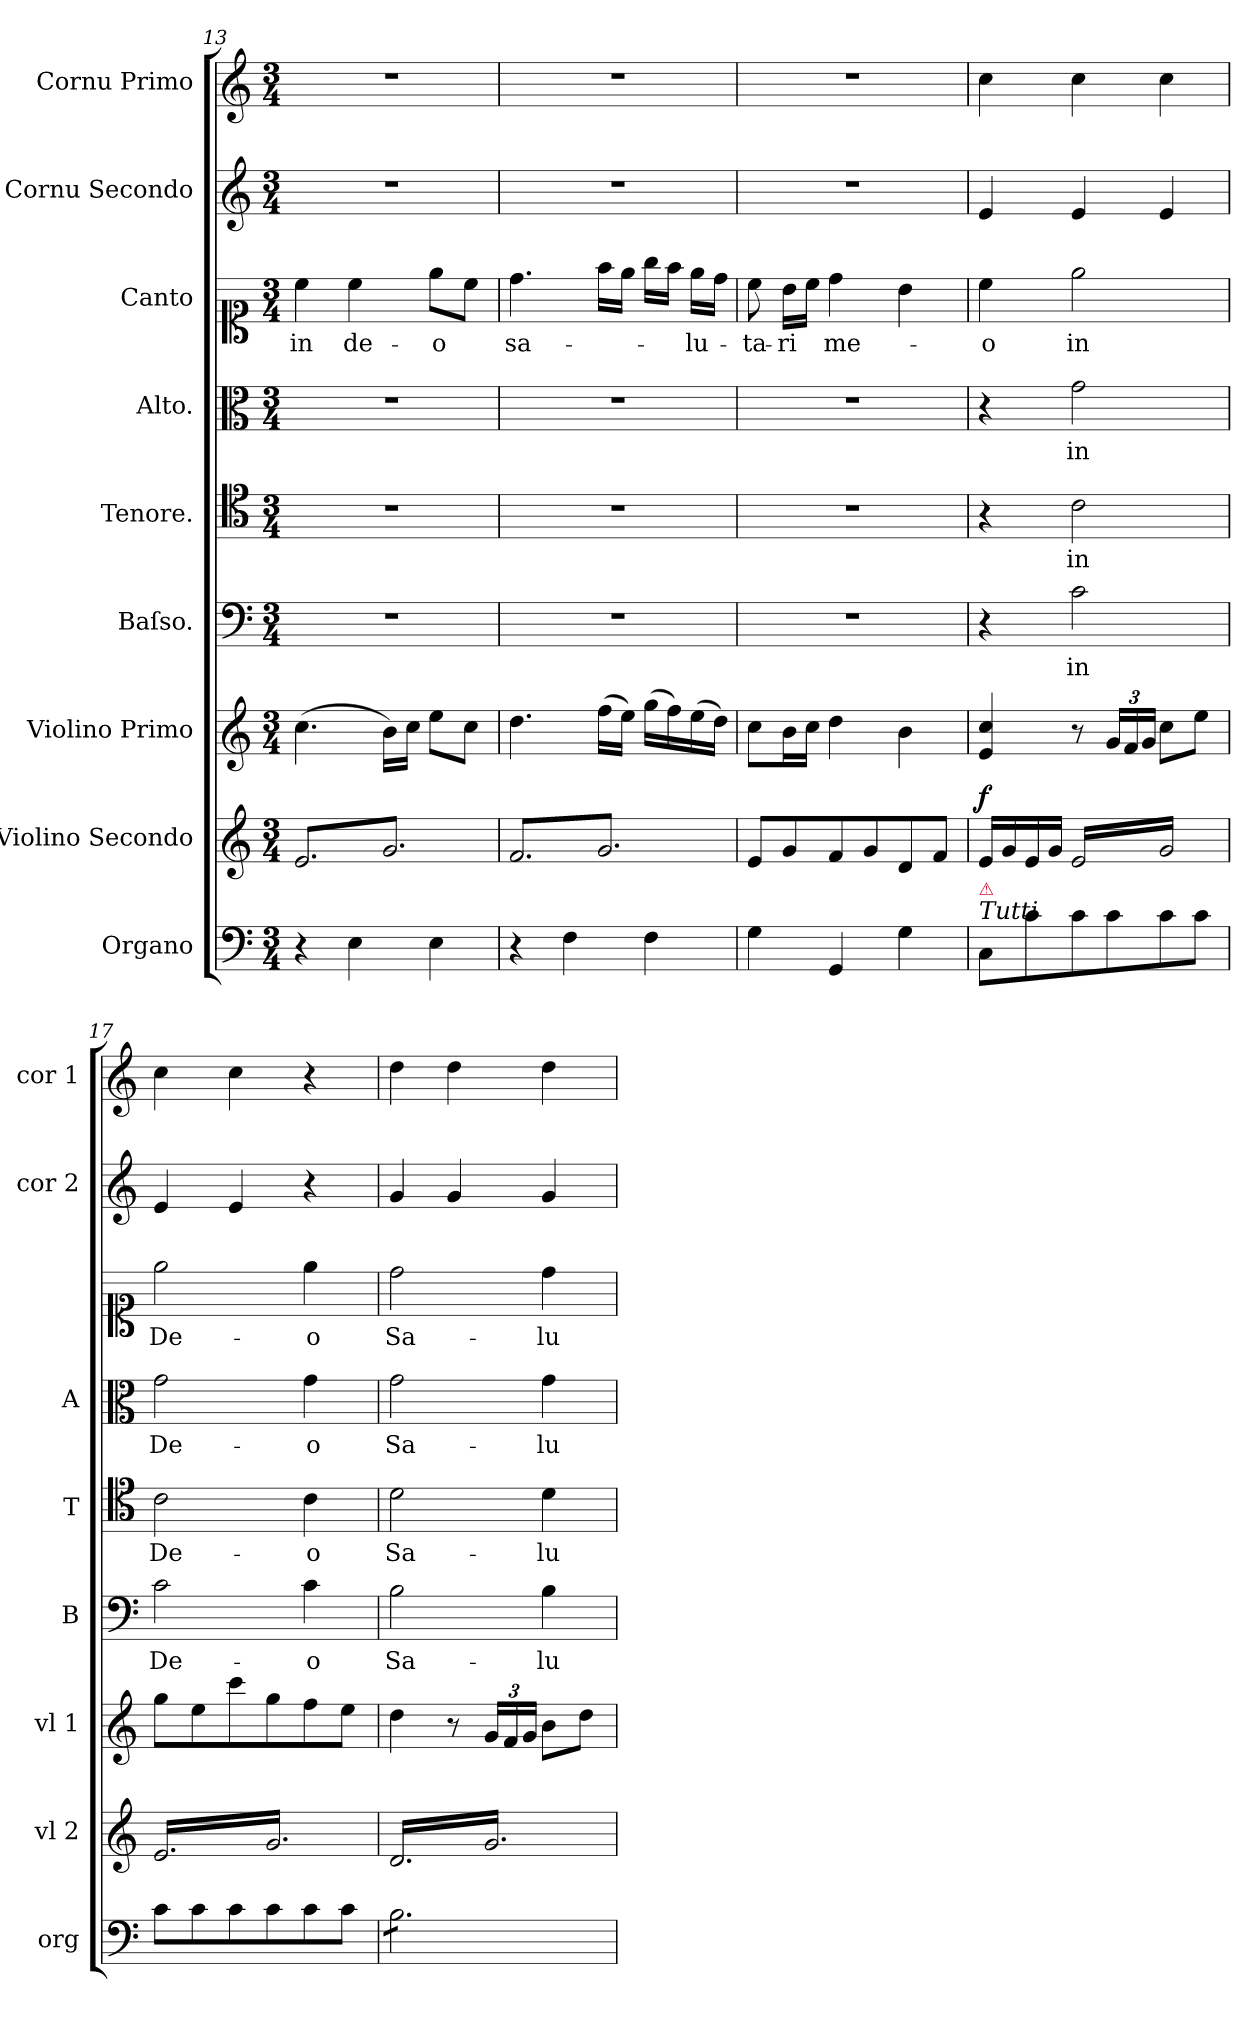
**kern	**kern	**dynam	**kern	**dynam	**kern	**text	**kern	**text	**kern	**text	**kern	**text	**kern	**kern
*part9	*part8	*part8	*part7	*part7	*part6	*part6	*part5	*part5	*part4	*part4	*part3	*part3	*part2	*part1
*staff9	*staff8	*staff8	*staff7	*staff7	*staff6	*staff6	*staff5	*staff5	*staff4	*staff4	*staff3	*staff3	*staff2	*staff1
*I"Organo	*I"Violino Secondo	*	*I"Violino Primo	*	*I"Baſso.	*	*I"Tenore.	*	*I"Alto.	*	*I"Canto	*	*I"Cornu Secondo	*I"Cornu Primo
*I'org	*I'vl 2	*	*I'vl 1	*	*I'B	*	*I'T	*	*I'A	*	*	*	*I'cor 2	*I'cor 1
*clefF4	*clefG2	*	*clefG2	*	*clefF4	*	*clefC4	*	*clefC3	*	*clefC1	*	*clefG2	*clefG2
*k[]	*k[]	*	*k[]	*	*k[]	*	*k[]	*	*k[]	*	*k[]	*	*k[]	*k[]
*C:	*C:	*	*C:	*	*C:	*	*C:	*	*C:	*	*C:	*	*C:	*C:
*M3/4	*M3/4	*	*M3/4	*	*M3/4	*	*M3/4	*	*M3/4	*	*M3/4	*	*M3/4	*M3/4
=13	=13	=13	=13	=13	=13	=13	=13	=13	=13	=13	=13	=13	=13	=13
*	*tremolo	*	*	*	*	*	*	*	*	*	*	*	*	*
4r	8e/L	.	(4.cc\	.	2.r	.	2.r	.	2.r	.	4cc\	in	2.r	2.r
.	8g/	.	.	.	.	.	.	.	.	.	.	.	.	.
4E\	8e/	.	.	.	.	.	.	.	.	.	4cc\	de-	.	.
.	8g/	.	16b\LL)	.	.	.	.	.	.	.	.	.	.	.
.	.	.	16cc\JJ	.	.	.	.	.	.	.	.	.	.	.
4E\	8e/	.	8ee\L	.	.	.	.	.	.	.	8ee\L	-o	.	.
.	8g/J	.	8cc\J	.	.	.	.	.	.	.	8cc\J	.	.	.
=14	=14	=14	=14	=14	=14	=14	=14	=14	=14	=14	=14	=14	=14	=14
4r	8f/L	.	4.dd\	.	2.r	.	2.r	.	2.r	.	4.dd\	sa-	2.r	2.r
.	8g/	.	.	.	.	.	.	.	.	.	.	.	.	.
4F\	8f/	.	.	.	.	.	.	.	.	.	.	.	.	.
.	8g/	.	(16ff\LL	.	.	.	.	.	.	.	16ff\LL	.	.	.
.	.	.	16ee\JJ)	.	.	.	.	.	.	.	16ee\JJ	.	.	.
4F\	8f/	.	(16gg\LL	.	.	.	.	.	.	.	16gg\LL	.	.	.
.	.	.	16ff\)	.	.	.	.	.	.	.	16ff\JJ	.	.	.
.	8g/J	.	(16ee\	.	.	.	.	.	.	.	16ee\LL	-lu-	.	.
*	*Xtremolo	*	*	*	*	*	*	*	*	*	*	*	*	*
.	.	.	16dd\JJ)	.	.	.	.	.	.	.	16dd\JJ	.	.	.
=15	=15	=15	=15	=15	=15	=15	=15	=15	=15	=15	=15	=15	=15	=15
4G\	8e/L	.	8cc\L	.	2.r	.	2.r	.	2.r	.	8cc\	-ta-	2.r	2.r
.	8g/	.	16b\L	.	.	.	.	.	.	.	16b\LL	-ri	.	.
.	.	.	16cc\JJ	.	.	.	.	.	.	.	16cc\JJ	.	.	.
4GG/	8f/	.	4dd\	.	.	.	.	.	.	.	4dd\	me-	.	.
.	8g/	.	.	.	.	.	.	.	.	.	.	.	.	.
4G\	8d/	.	4b\	.	.	.	.	.	.	.	4b\	.	.	.
.	8f/J	.	.	.	.	.	.	.	.	.	.	.	.	.
=16	=16	=16	=16	=16	=16	=16	=16	=16	=16	=16	=16	=16	=16	=16
!LO:TX:a:i:t=Tutti	!	!	!	!	!	!	!	!	!	!	!	!	!	!
!LO:TX:a:color=crimson:t=⚠	!	!	!	!	!	!	!	!	!	!	!	!	!	!
!	!	!LO:DY:a	!	!LO:DY:a	!	!	!	!	!	!	!	!	!	!
8C\L	16e/LL	f.	4e/ 4cc/	for.	4r	.	4r	.	4r	.	4cc\	-o	4e/	4cc\
.	16g/	.	.	.	.	.	.	.	.	.	.	.	.	.
8c\	16e/	.	.	.	.	.	.	.	.	.	.	.	.	.
.	16g/JJ	.	.	.	.	.	.	.	.	.	.	.	.	.
*	*tremolo	*	*	*	*	*	*	*	*	*	*	*	*	*
8c\	16e/LL	.	8r	.	2c\	in	2c\	in	2g\	in	2ee\	in	4e/	4cc\
.	16g/	.	.	.	.	.	.	.	.	.	.	.	.	.
8c\	16e/	.	24g/LL	.	.	.	.	.	.	.	.	.	.	.
.	.	.	24f/	.	.	.	.	.	.	.	.	.	.	.
.	16g/	.	.	.	.	.	.	.	.	.	.	.	.	.
.	.	.	24g/JJ	.	.	.	.	.	.	.	.	.	.	.
8c\	16e/	.	8cc\L	.	.	.	.	.	.	.	.	.	4e/	4cc\
.	16g/	.	.	.	.	.	.	.	.	.	.	.	.	.
8c\J	16e/	.	8ee\J	.	.	.	.	.	.	.	.	.	.	.
.	16g/JJ	.	.	.	.	.	.	.	.	.	.	.	.	.
=17	=17	=17	=17	=17	=17	=17	=17	=17	=17	=17	=17	=17	=17	=17
8c\L	16e/LL	.	8gg\L	.	2c\	De-	2c\	De-	2g\	De-	2ee\	De-	4e/	4cc\
.	16g/	.	.	.	.	.	.	.	.	.	.	.	.	.
8c\	16e/	.	8ee\	.	.	.	.	.	.	.	.	.	.	.
.	16g/	.	.	.	.	.	.	.	.	.	.	.	.	.
8c\	16e/	.	8ccc\	.	.	.	.	.	.	.	.	.	4e/	4cc\
.	16g/	.	.	.	.	.	.	.	.	.	.	.	.	.
8c\	16e/	.	8gg\	.	.	.	.	.	.	.	.	.	.	.
.	16g/	.	.	.	.	.	.	.	.	.	.	.	.	.
8c\	16e/	.	8ff\	.	4c\	-o	4c\	-o	4g\	-o	4ee\	-o	4r	4r
.	16g/	.	.	.	.	.	.	.	.	.	.	.	.	.
8c\J	16e/	.	8ee\J	.	.	.	.	.	.	.	.	.	.	.
.	16g/JJ	.	.	.	.	.	.	.	.	.	.	.	.	.
=18	=18	=18	=18	=18	=18	=18	=18	=18	=18	=18	=18	=18	=18	=18
*tremolo	*	*	*	*	*	*	*	*	*	*	*	*	*	*
8B\L	16d/LL	.	4dd\	.	2B\	Sa-	2d\	Sa-	2g\	Sa-	2dd\	Sa-	4g/	4dd\
.	16g/	.	.	.	.	.	.	.	.	.	.	.	.	.
8B\	16d/	.	.	.	.	.	.	.	.	.	.	.	.	.
.	16g/	.	.	.	.	.	.	.	.	.	.	.	.	.
8B\	16d/	.	8r	.	.	.	.	.	.	.	.	.	4g/	4dd\
.	16g/	.	.	.	.	.	.	.	.	.	.	.	.	.
8B\	16d/	.	24g/LL	.	.	.	.	.	.	.	.	.	.	.
.	.	.	24f/	.	.	.	.	.	.	.	.	.	.	.
.	16g/	.	.	.	.	.	.	.	.	.	.	.	.	.
.	.	.	24g/JJ	.	.	.	.	.	.	.	.	.	.	.
8B\	16d/	.	8b\L	.	4B\	-lu-	4d\	-lu-	4g\	-lu-	4dd\	-lu-	4g/	4dd\
.	16g/	.	.	.	.	.	.	.	.	.	.	.	.	.
8B\J	16d/	.	8dd\J	.	.	.	.	.	.	.	.	.	.	.
*Xtremolo	*	*	*	*	*	*	*	*	*	*	*	*	*	*
.	16g/JJ	.	.	.	.	.	.	.	.	.	.	.	.	.
*	*Xtremolo	*	*	*	*	*	*	*	*	*	*	*	*	*
.	.	.	.	.	.	.	.	.	.	.	.	.	.	.
.	.	.	.	.	.	.	.	.	.	.	.	.	.	.
.	.	.	.	.	.	.	.	.	.	.	.	.	.	.
.	.	.	.	.	.	.	.	.	.	.	.	.	.	.
.	.	.	.	.	.	.	.	.	.	.	.	.	.	.
.	.	.	.	.	.	.	.	.	.	.	.	.	.	.
=	=	=	=	=	=	=	=	=	=	=	=	=	=	=
*-	*-	*-	*-	*-	*-	*-	*-	*-	*-	*-	*-	*-	*-	*-
